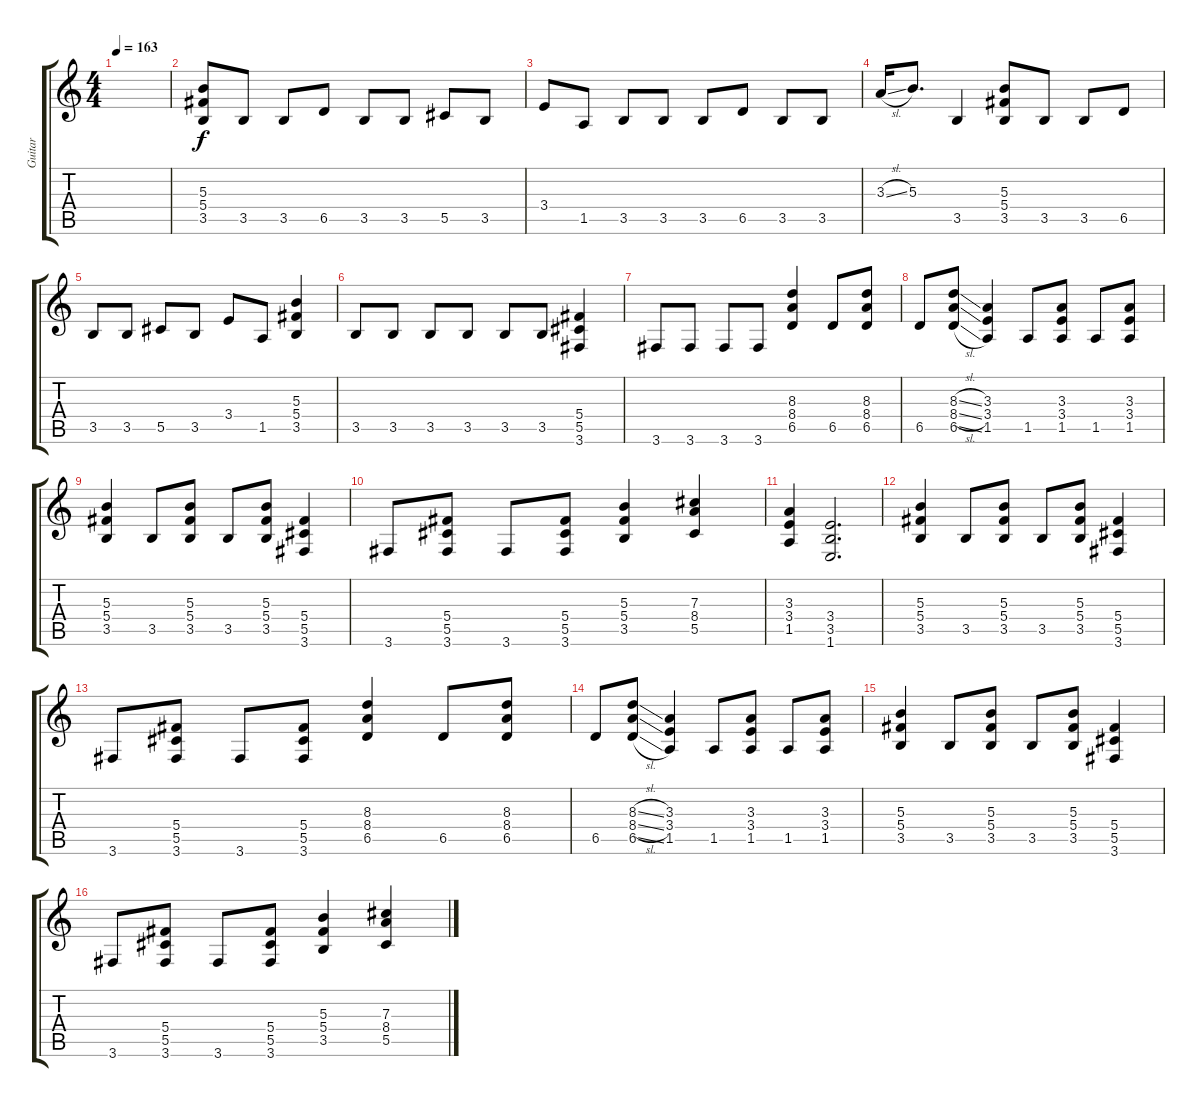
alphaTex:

\track ("Guitar" "Guitar") {instrument distortionguitar}
\staff {score tabs}
\tuning (Eb4 Bb3 Gb3 Db3 Ab2 Eb2) {hide}
\ts (4 4)
\tempo 163
\clef g2
\ks c
|
(5.3 5.4 3.5).8 3.5.8 3.5.8 6.5.8 3.5.8 3.5.8 5.5.8 3.5.8 |
3.4.8 1.5.8 3.5.8 3.5.8 3.5.8 6.5.8 3.5.8 3.5.8 |
3.3{sl}.16 5.3.8{d} 3.5.4 (5.3 5.4 3.5).8 3.5.8 3.5.8 6.5.8 |
3.5.8 3.5.8 5.5.8 3.5.8 3.4.8 1.5.8 (5.3 5.4 3.5).4 |
3.5.8 3.5.8 3.5.8 3.5.8 3.5.8 3.5.8 (5.4 5.5 3.6).4 |
3.6.8 3.6.8 3.6.8 3.6.8 (8.3 8.4 6.5).4 6.5.8 (8.3 8.4 6.5).8 |
6.5.8 (8.3{sl} 8.4{sl} 6.5{sl}).8 (3.3 3.4 1.5).4 1.5.8 (3.3 3.4 1.5).8 1.5.8 (3.3 3.4 1.5).8 |
(5.3 5.4 3.5).4 3.5.8 (5.3 5.4 3.5).8 3.5.8 (5.3 5.4 3.5).8 (5.4 5.5 3.6).4 |
3.6.8 (5.4 5.5 3.6).8 3.6.8 (5.4 5.5 3.6).8 (5.3 5.4 3.5).4 (7.3 8.4 5.5).4 |
(3.3 3.4 1.5).4 (3.4 3.5 1.6).2{d} |
(5.3 5.4 3.5).4 3.5.8 (5.3 5.4 3.5).8 3.5.8 (5.3 5.4 3.5).8 (5.4 5.5 3.6).4 |
3.6.8 (5.4 5.5 3.6).8 3.6.8 (5.4 5.5 3.6).8 (8.3 8.4 6.5).4 6.5.8 (8.3 8.4 6.5).8 |
6.5.8 (8.3{sl} 8.4{sl} 6.5{sl}).8 (3.3 3.4 1.5).4 1.5.8 (3.3 3.4 1.5).8 1.5.8 (3.3 3.4 1.5).8 |
(5.3 5.4 3.5).4 3.5.8 (5.3 5.4 3.5).8 3.5.8 (5.3 5.4 3.5).8 (5.4 5.5 3.6).4 |
3.6.8 (5.4 5.5 3.6).8 3.6.8 (5.4 5.5 3.6).8 (5.3 5.4 3.5).4 (7.3 8.4 5.5).4
